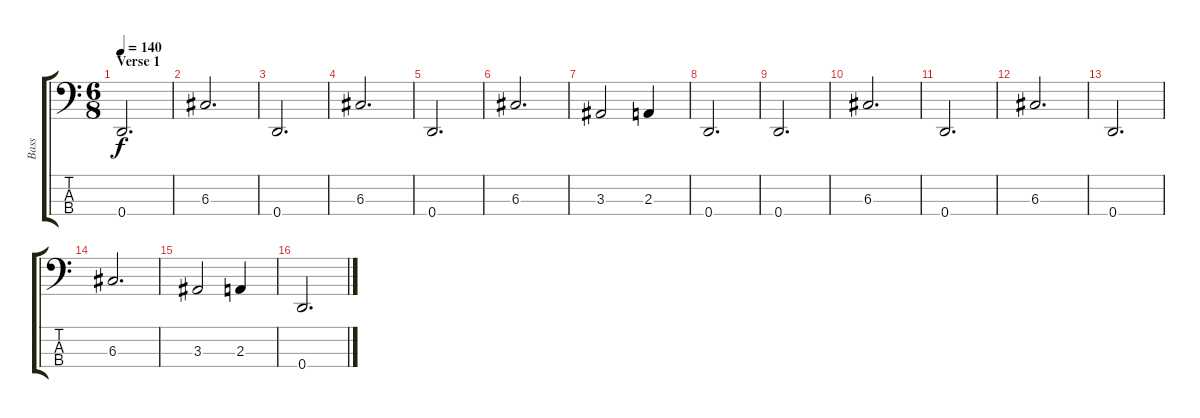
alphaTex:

\track ("Bass" "Bass") {instrument electricbasspick}
\staff {score tabs}
\tuning (F2 C2 G1 D1) {hide}
\ts (6 8)
\section ("" "Verse 1")
\tempo 140
\clef f4
\ks c
0.4.2{d dy f} |
6.3.2{d} |
0.4.2{d} |
6.3.2{d} |
0.4.2{d} |
6.3.2{d} |
3.3.2 2.3.4 |
0.4.2{d} |
0.4.2{d} |
6.3.2{d} |
0.4.2{d} |
6.3.2{d} |
0.4.2{d} |
6.3.2{d} |
3.3.2 2.3.4 |
0.4.2{d}
